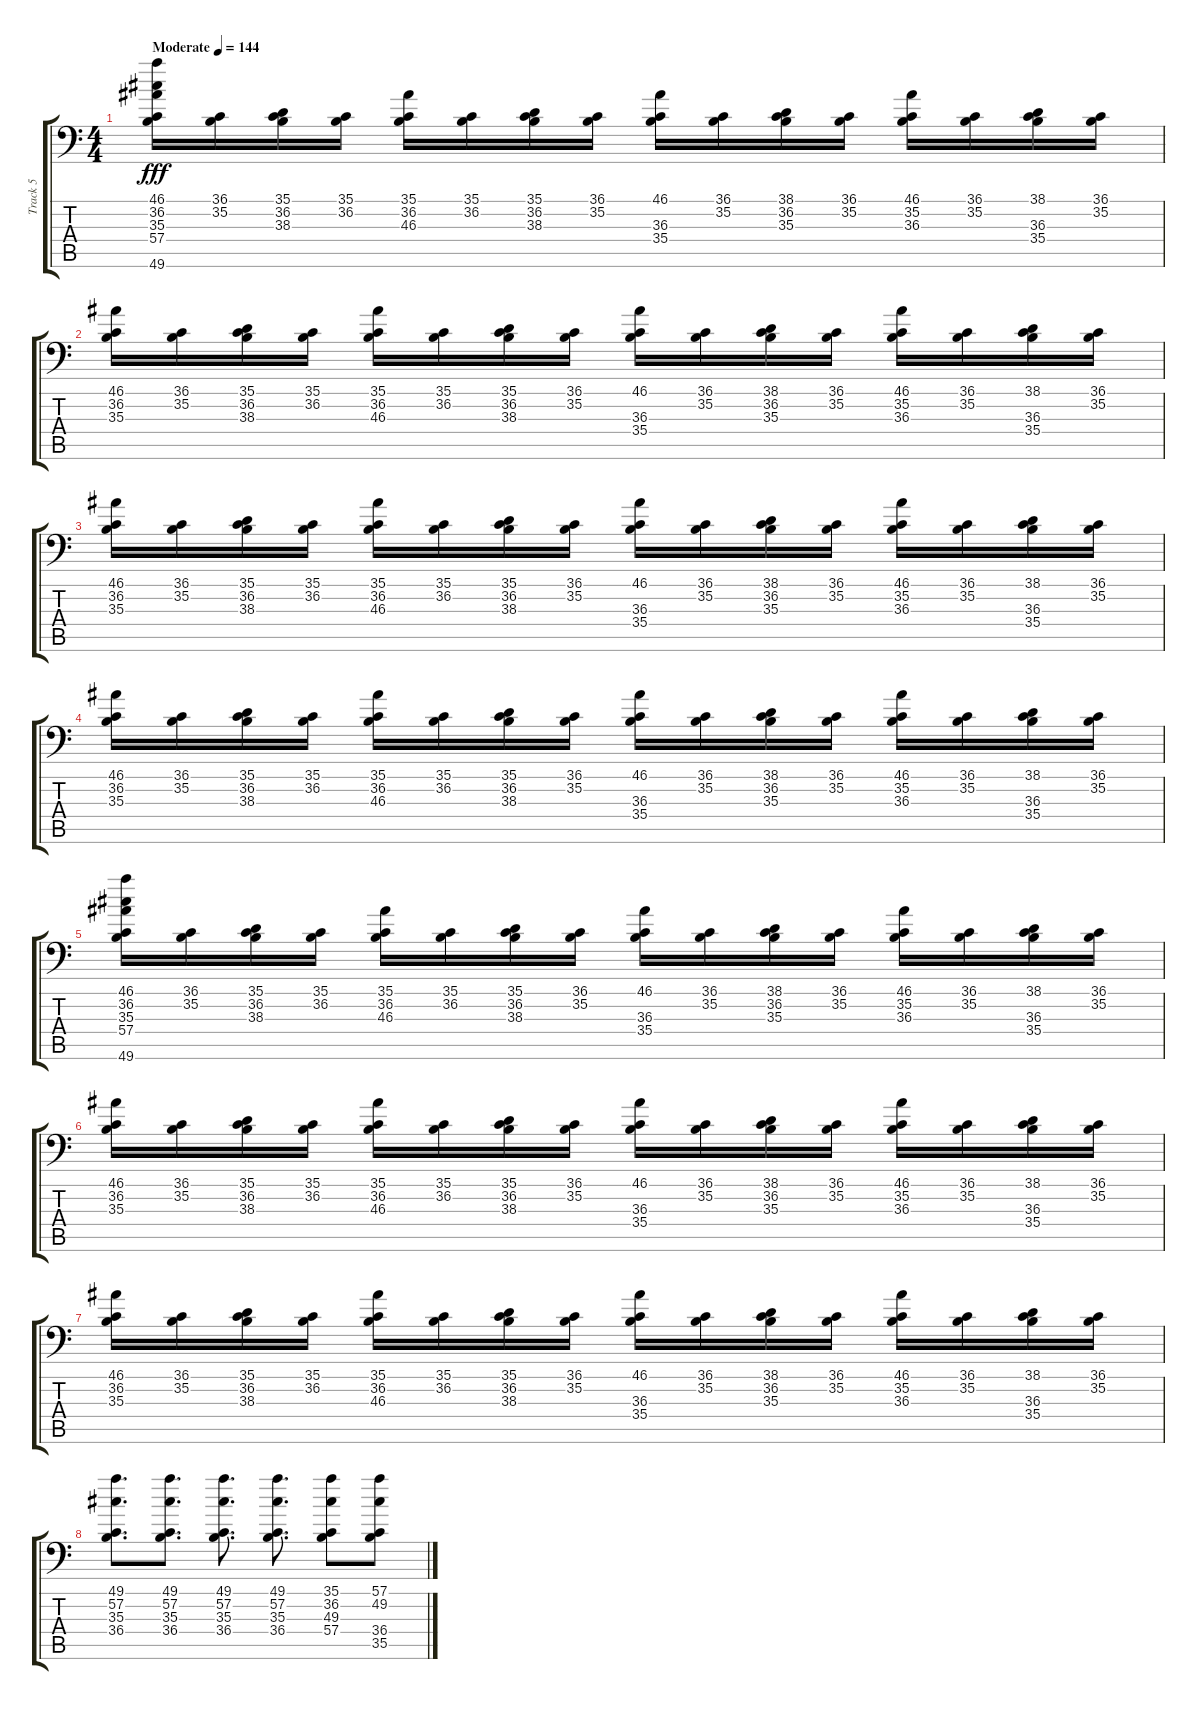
\track ("Track 5" "Track 5") {instrument acousticgrandpiano}
\staff {score tabs}
\tuning (C-1 C-1 C-1 C-1 C-1 C-1) {hide}
\ts (4 4)
\tempo (144 "Moderate")
\clef f4
\ks c
(46.1 36.2 35.3 57.4 49.6).16{dy fff instrument acousticgrandpiano} (36.1 35.2).16 (35.1 36.2 38.3).16 (35.1 36.2).16 (35.1 36.2 46.3).16 (35.1 36.2).16 (35.1 36.2 38.3).16 (36.1 35.2).16 (46.1 36.3 35.4).16 (36.1 35.2).16 (38.1 36.2 35.3).16 (36.1 35.2).16 (46.1 35.2 36.3).16 (36.1 35.2).16 (38.1 36.3 35.4).16 (36.1 35.2).16 |
(46.1 36.2 35.3).16 (36.1 35.2).16 (35.1 36.2 38.3).16 (35.1 36.2).16 (35.1 36.2 46.3).16 (35.1 36.2).16 (35.1 36.2 38.3).16 (36.1 35.2).16 (46.1 36.3 35.4).16 (36.1 35.2).16 (38.1 36.2 35.3).16 (36.1 35.2).16 (46.1 35.2 36.3).16 (36.1 35.2).16 (38.1 36.3 35.4).16 (36.1 35.2).16 |
(46.1 36.2 35.3).16 (36.1 35.2).16 (35.1 36.2 38.3).16 (35.1 36.2).16 (35.1 36.2 46.3).16 (35.1 36.2).16 (35.1 36.2 38.3).16 (36.1 35.2).16 (46.1 36.3 35.4).16 (36.1 35.2).16 (38.1 36.2 35.3).16 (36.1 35.2).16 (46.1 35.2 36.3).16 (36.1 35.2).16 (38.1 36.3 35.4).16 (36.1 35.2).16 |
(46.1 36.2 35.3).16 (36.1 35.2).16 (35.1 36.2 38.3).16 (35.1 36.2).16 (35.1 36.2 46.3).16 (35.1 36.2).16 (35.1 36.2 38.3).16 (36.1 35.2).16 (46.1 36.3 35.4).16 (36.1 35.2).16 (38.1 36.2 35.3).16 (36.1 35.2).16 (46.1 35.2 36.3).16 (36.1 35.2).16 (38.1 36.3 35.4).16 (36.1 35.2).16 |
(46.1 36.2 35.3 57.4 49.6).16 (36.1 35.2).16 (35.1 36.2 38.3).16 (35.1 36.2).16 (35.1 36.2 46.3).16 (35.1 36.2).16 (35.1 36.2 38.3).16 (36.1 35.2).16 (46.1 36.3 35.4).16 (36.1 35.2).16 (38.1 36.2 35.3).16 (36.1 35.2).16 (46.1 35.2 36.3).16 (36.1 35.2).16 (38.1 36.3 35.4).16 (36.1 35.2).16 |
(46.1 36.2 35.3).16 (36.1 35.2).16 (35.1 36.2 38.3).16 (35.1 36.2).16 (35.1 36.2 46.3).16 (35.1 36.2).16 (35.1 36.2 38.3).16 (36.1 35.2).16 (46.1 36.3 35.4).16 (36.1 35.2).16 (38.1 36.2 35.3).16 (36.1 35.2).16 (46.1 35.2 36.3).16 (36.1 35.2).16 (38.1 36.3 35.4).16 (36.1 35.2).16 |
(46.1 36.2 35.3).16 (36.1 35.2).16 (35.1 36.2 38.3).16 (35.1 36.2).16 (35.1 36.2 46.3).16 (35.1 36.2).16 (35.1 36.2 38.3).16 (36.1 35.2).16 (46.1 36.3 35.4).16 (36.1 35.2).16 (38.1 36.2 35.3).16 (36.1 35.2).16 (46.1 35.2 36.3).16 (36.1 35.2).16 (38.1 36.3 35.4).16 (36.1 35.2).16 |
(49.1 57.2 35.3 36.4).8{d} (49.1 57.2 35.3 36.4).8{d} (49.1 57.2 35.3 36.4).8{d} (49.1 57.2 35.3 36.4).8{d} (35.1 36.2 49.3 57.4).8 (57.1 49.2 36.4 35.5).8
